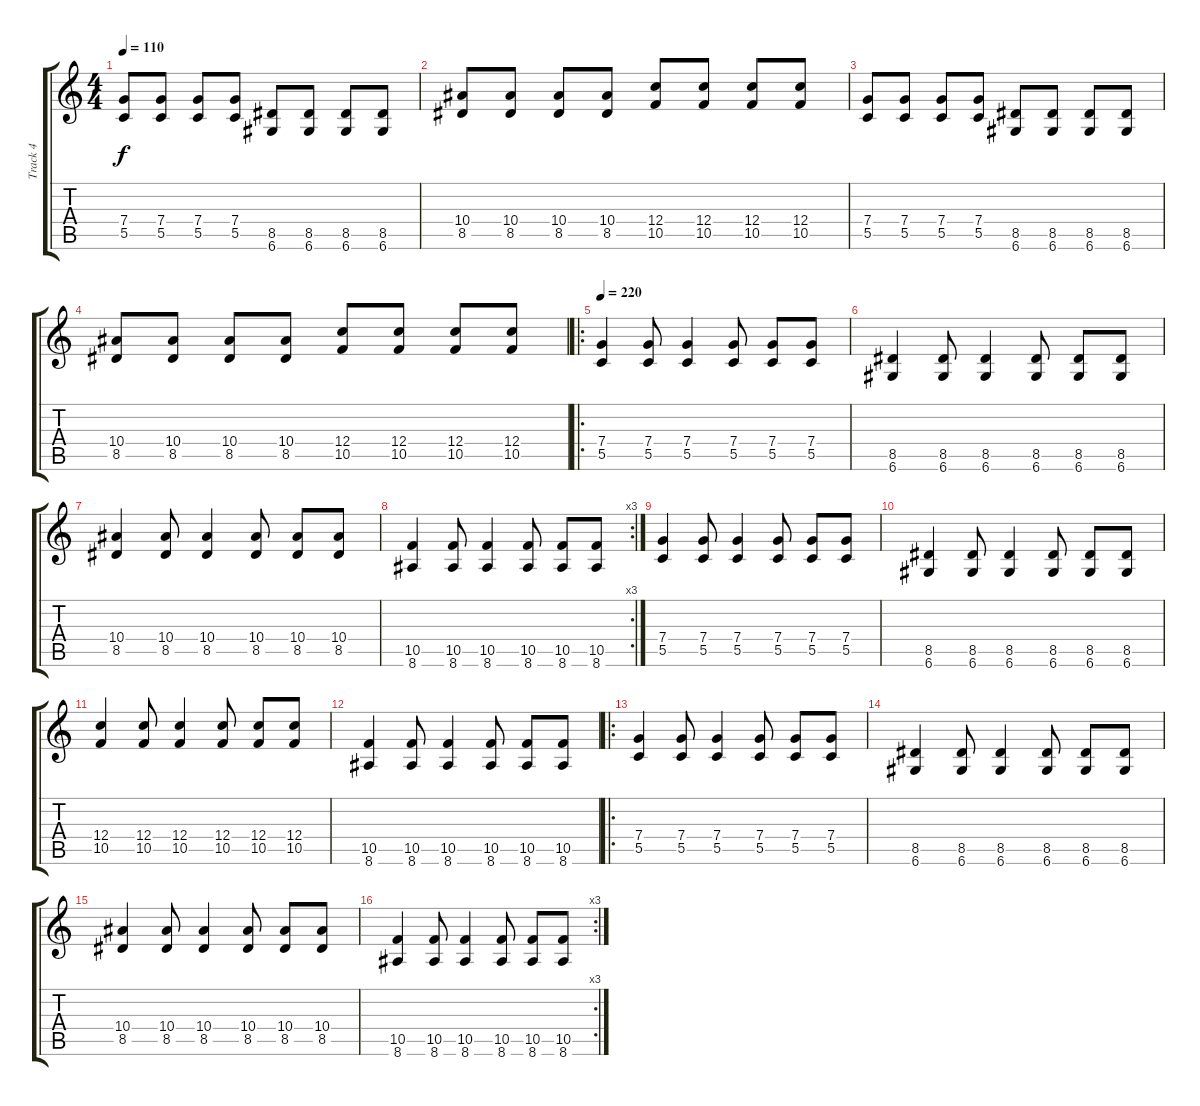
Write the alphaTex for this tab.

\track ("Track 4" "Track 4") {instrument distortionguitar}
\staff {score tabs}
\tuning (D4 A3 F3 C3 G2 D2) {hide}
\ts (4 4)
\tempo 110
\clef g2
\ks c
(7.4 5.5).8{dy f} (7.4 5.5).8 (7.4 5.5).8 (7.4 5.5).8 (8.5 6.6).8 (8.5 6.6).8 (8.5 6.6).8 (8.5 6.6).8 |
(10.4 8.5).8 (10.4 8.5).8 (10.4 8.5).8 (10.4 8.5).8 (12.4 10.5).8 (12.4 10.5).8 (12.4 10.5).8 (12.4 10.5).8 |
(7.4 5.5).8 (7.4 5.5).8 (7.4 5.5).8 (7.4 5.5).8 (8.5 6.6).8 (8.5 6.6).8 (8.5 6.6).8 (8.5 6.6).8 |
(10.4 8.5).8 (10.4 8.5).8 (10.4 8.5).8 (10.4 8.5).8 (12.4 10.5).8 (12.4 10.5).8 (12.4 10.5).8 (12.4 10.5).8 |
\ro
\tempo 220
(7.4 5.5).4 (7.4 5.5).8 (7.4 5.5).4 (7.4 5.5).8 (7.4 5.5).8 (7.4 5.5).8 |
(8.5 6.6).4 (8.5 6.6).8 (8.5 6.6).4 (8.5 6.6).8 (8.5 6.6).8 (8.5 6.6).8 |
(10.4 8.5).4 (10.4 8.5).8 (10.4 8.5).4 (10.4 8.5).8 (10.4 8.5).8 (10.4 8.5).8 |
\rc 3
(10.5 8.6).4 (10.5 8.6).8 (10.5 8.6).4 (10.5 8.6).8 (10.5 8.6).8 (10.5 8.6).8 |
(7.4 5.5).4 (7.4 5.5).8 (7.4 5.5).4 (7.4 5.5).8 (7.4 5.5).8 (7.4 5.5).8 |
(8.5 6.6).4 (8.5 6.6).8 (8.5 6.6).4 (8.5 6.6).8 (8.5 6.6).8 (8.5 6.6).8 |
(12.4 10.5).4 (12.4 10.5).8 (12.4 10.5).4 (12.4 10.5).8 (12.4 10.5).8 (12.4 10.5).8 |
(10.5 8.6).4 (10.5 8.6).8 (10.5 8.6).4 (10.5 8.6).8 (10.5 8.6).8 (10.5 8.6).8 |
\ro
(7.4 5.5).4 (7.4 5.5).8 (7.4 5.5).4 (7.4 5.5).8 (7.4 5.5).8 (7.4 5.5).8 |
(8.5 6.6).4 (8.5 6.6).8 (8.5 6.6).4 (8.5 6.6).8 (8.5 6.6).8 (8.5 6.6).8 |
(10.4 8.5).4 (10.4 8.5).8 (10.4 8.5).4 (10.4 8.5).8 (10.4 8.5).8 (10.4 8.5).8 |
\rc 3
(10.5 8.6).4 (10.5 8.6).8 (10.5 8.6).4 (10.5 8.6).8 (10.5 8.6).8 (10.5 8.6).8
